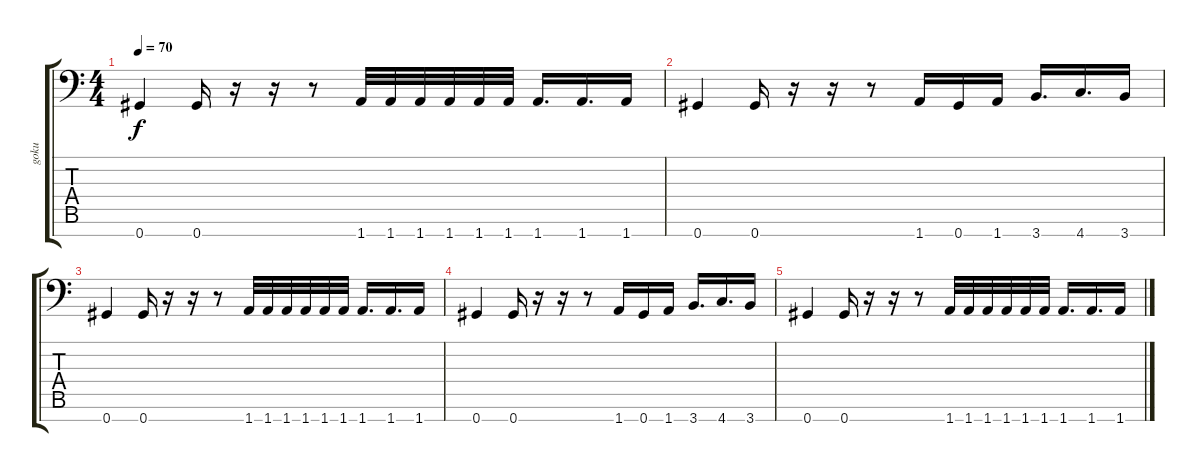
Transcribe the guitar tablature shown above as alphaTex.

\track ("goku" "goku") {instrument overdrivenguitar}
\staff {score tabs}
\tuning (E4 Bb3 Gb3 Db3 Ab2 Eb2 Ab1) {hide}
\ts (4 4)
\tempo 70
\clef f4
\ks c
0.7.4{dy f} 0.7.16 r.16 r.16 r.8 1.7.32 1.7.32 1.7.32 1.7.32 1.7.32 1.7.32 1.7.16{d} 1.7.16{d} 1.7.16 |
0.7.4 0.7.16 r.16 r.16 r.8 1.7.16 0.7.16 1.7.16 3.7.16{d} 4.7.16{d} 3.7.16 |
0.7.4 0.7.16 r.16 r.16 r.8 1.7.32 1.7.32 1.7.32 1.7.32 1.7.32 1.7.32 1.7.16{d} 1.7.16{d} 1.7.16 |
0.7.4 0.7.16 r.16 r.16 r.8 1.7.16 0.7.16 1.7.16 3.7.16{d} 4.7.16{d} 3.7.16 |
0.7.4 0.7.16 r.16 r.16 r.8 1.7.32 1.7.32 1.7.32 1.7.32 1.7.32 1.7.32 1.7.16{d} 1.7.16{d} 1.7.16
